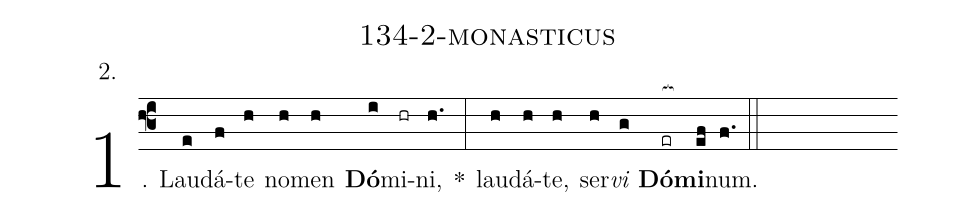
name: 134-2-monasticus;
annotation: 2.;
%%
(f3)1. Lau(e)dá(f)te(h) no(h)men(h) <b>Dó</b>(i)mi(hr)ni,(h.) *(:) lau(h)dá(h)te,(h) ser(h)<i>vi</i>(g) <b>Dó</b>(er[ocb:1{])<b>mi</b>(ef[ocb:0}])num.(f.) (::)
